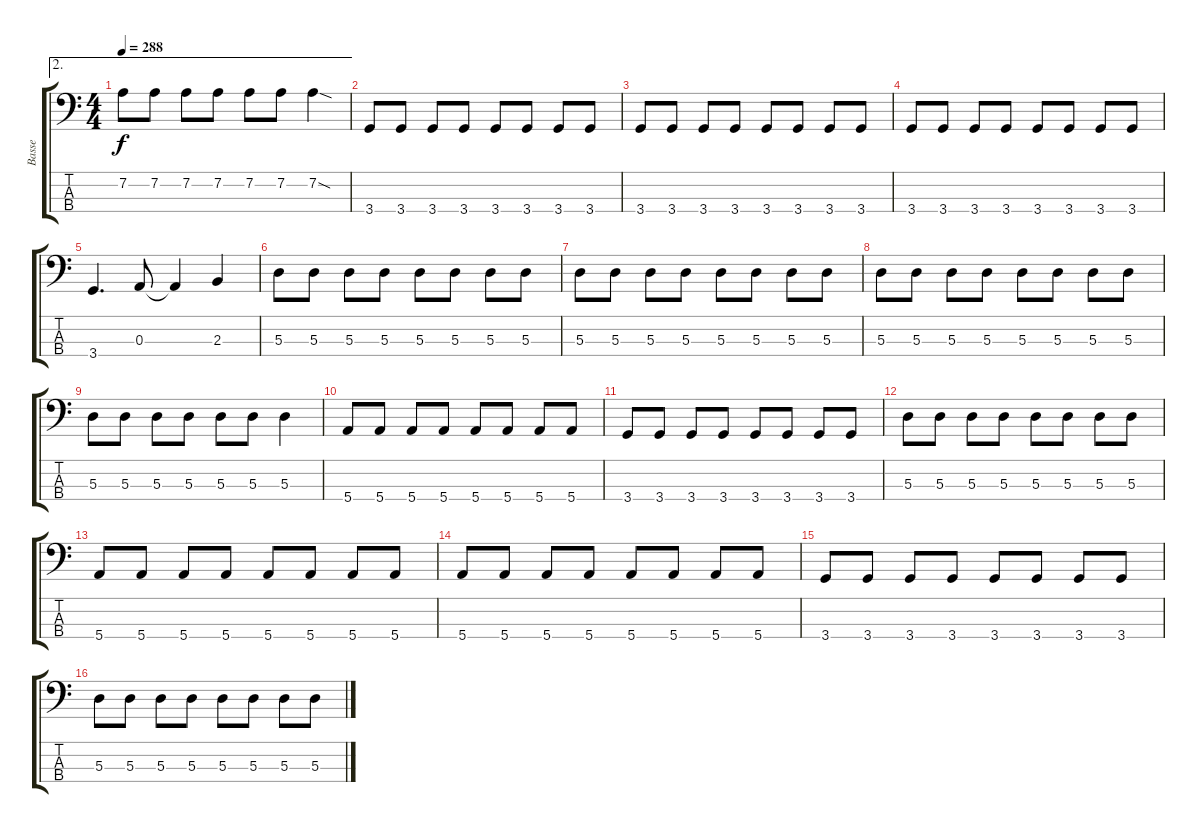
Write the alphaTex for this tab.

\track ("Basse" "Basse") {instrument electricbassfinger}
\staff {score tabs}
\tuning (G2 D2 A1 E1) {hide}
\ae 2
\ts (4 4)
\tempo 288
\clef f4
\ks c
7.2.8{dy f} 7.2.8 7.2.8 7.2.8 7.2.8 7.2.8 7.2{sod}.4 |
3.4.8 3.4.8 3.4.8 3.4.8 3.4.8 3.4.8 3.4.8 3.4.8 |
3.4.8 3.4.8 3.4.8 3.4.8 3.4.8 3.4.8 3.4.8 3.4.8 |
3.4.8 3.4.8 3.4.8 3.4.8 3.4.8 3.4.8 3.4.8 3.4.8 |
3.4.4{d} 0.3.8 0.3{t}.4 2.3.4 |
5.3.8 5.3.8 5.3.8 5.3.8 5.3.8 5.3.8 5.3.8 5.3.8 |
5.3.8 5.3.8 5.3.8 5.3.8 5.3.8 5.3.8 5.3.8 5.3.8 |
5.3.8 5.3.8 5.3.8 5.3.8 5.3.8 5.3.8 5.3.8 5.3.8 |
5.3.8 5.3.8 5.3.8 5.3.8 5.3.8 5.3.8 5.3.4 |
5.4.8 5.4.8 5.4.8 5.4.8 5.4.8 5.4.8 5.4.8 5.4.8 |
3.4.8 3.4.8 3.4.8 3.4.8 3.4.8 3.4.8 3.4.8 3.4.8 |
5.3.8 5.3.8 5.3.8 5.3.8 5.3.8 5.3.8 5.3.8 5.3.8 |
5.4.8 5.4.8 5.4.8 5.4.8 5.4.8 5.4.8 5.4.8 5.4.8 |
5.4.8 5.4.8 5.4.8 5.4.8 5.4.8 5.4.8 5.4.8 5.4.8 |
3.4.8 3.4.8 3.4.8 3.4.8 3.4.8 3.4.8 3.4.8 3.4.8 |
5.3.8 5.3.8 5.3.8 5.3.8 5.3.8 5.3.8 5.3.8 5.3.8
